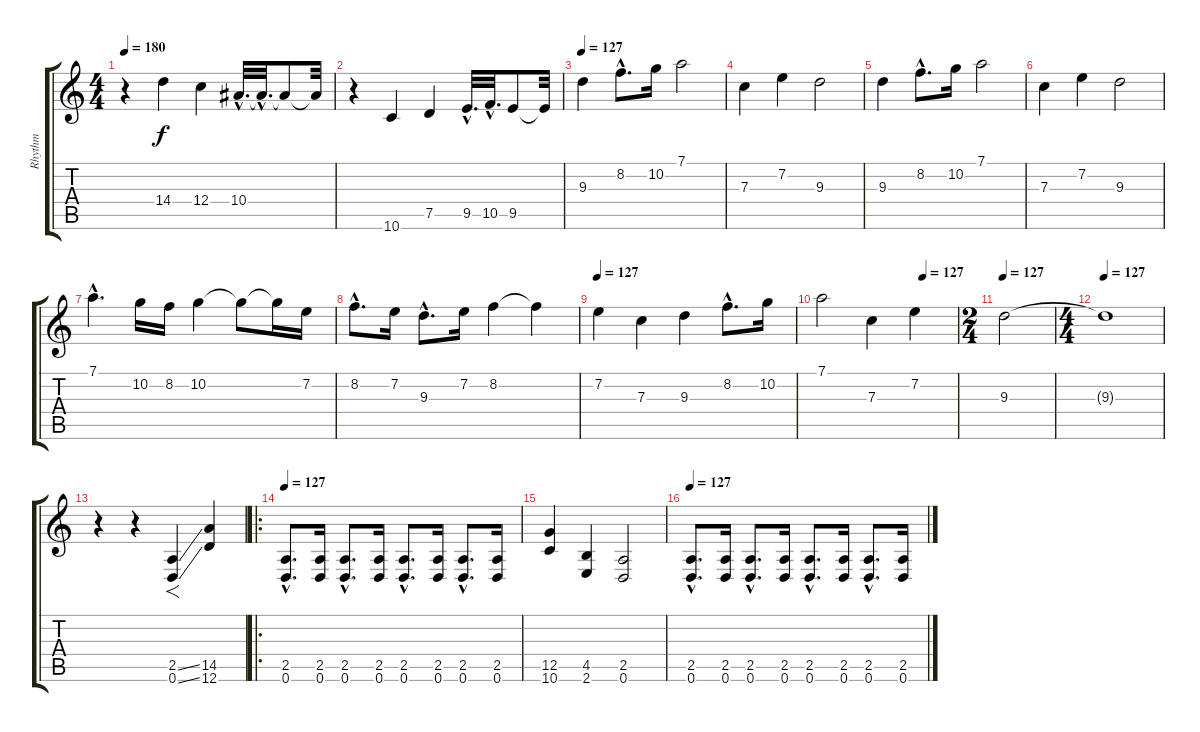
\track ("Rhythm" "Rhythm") {instrument distortionguitar}
\staff {score tabs}
\tuning (D4 A3 F3 C3 G2 D2) {hide}
\ts (4 4)
\tempo 180
\clef g2
\ks c
r.4{dy f} 14.4.4 12.4.4 10.4{hac}.32{d} 10.4{hac t}.32{d} 10.4{t}.8 10.4{t}.32 |
r.4 10.6.4 7.5.4 9.5{hac}.32{d} 10.5{hac}.32{d} 9.5.8 9.5{t}.32 |
\tempo 127
9.3.4{volume 0 instrument englishhorn} 8.2{hac}.8{d} 10.2.16 7.1.2 |
7.3.4{volume 6} 7.2.4 9.3.2 |
9.3.4 8.2{hac}.8{d} 10.2.16 7.1.2 |
7.3.4 7.2.4 9.3.2 |
7.1{hac}.4{d} 10.2.16 8.2.16 10.2.4 10.2{t}.8 10.2{t}.16 7.2.16 |
8.2{hac}.8{d} 7.2.16 9.3{hac}.8{d} 7.2.16 8.2.4 8.2{t}.4 |
\tempo 127
7.2.4 7.3.4 9.3.4 8.2{hac}.8{d} 10.2.16 |
\tempo (127 0.75)
7.1.2 7.3.4 7.2.4 |
\ts (2 4)
\tempo 127
9.3.2{volume 1} |
\ts (4 4)
\tempo 127
9.3{t}.1 |
r.4{volume 11 instrument distortionguitar} r.4{volume 11} (2.5{ss} 0.6{ss}).4{f volume 11 instrument distortionguitar} (14.5 12.6).4 |
\ro
\tempo 127
(2.5{hac} 0.6{hac}).8{d volume 11 instrument distortionguitar} (2.5 0.6).16 (2.5{hac} 0.6{hac}).8{d} (2.5 0.6).16 (2.5{hac} 0.6{hac}).8{d} (2.5 0.6).16 (2.5{hac} 0.6{hac}).8{d} (2.5 0.6).16 |
(12.5 10.6).4 (4.5 2.6).4 (2.5 0.6).2 |
\tempo 127
(2.5{hac} 0.6{hac}).8{d} (2.5 0.6).16 (2.5{hac} 0.6{hac}).8{d} (2.5 0.6).16 (2.5{hac} 0.6{hac}).8{d} (2.5 0.6).16 (2.5{hac} 0.6{hac}).8{d} (2.5 0.6).16
